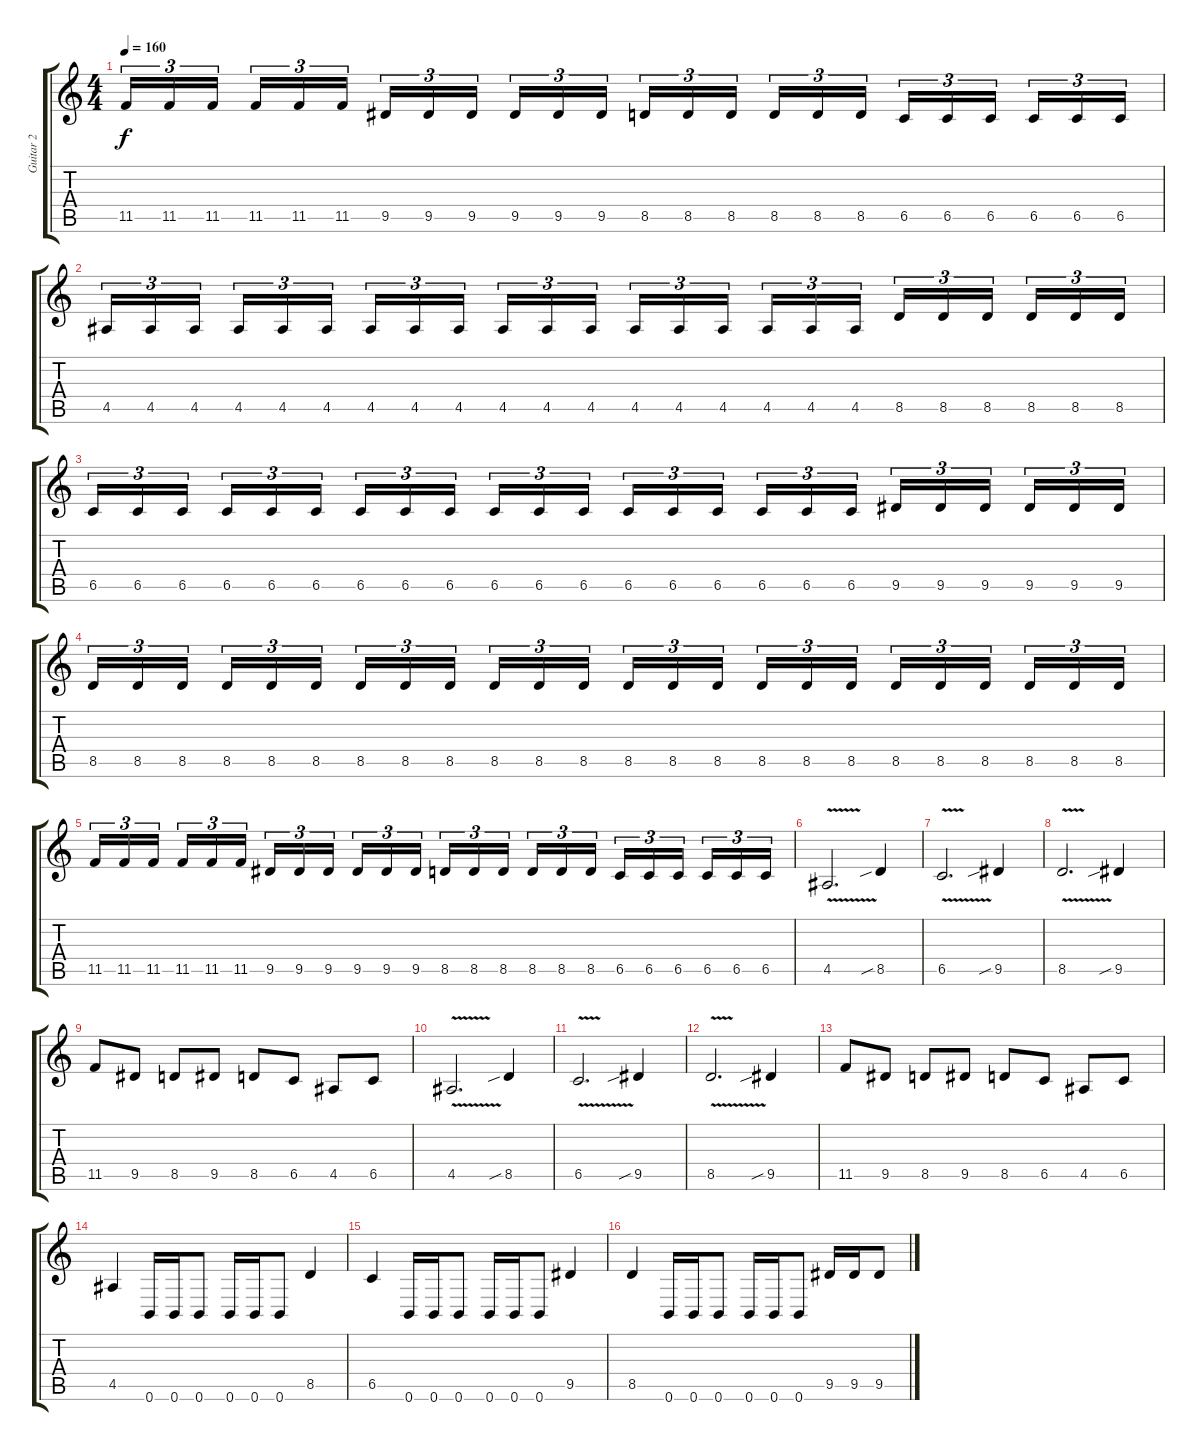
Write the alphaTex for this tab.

\track ("Guitar 2" "Guitar 2") {instrument distortionguitar}
\staff {score tabs}
\tuning (Db4 Ab3 E3 B2 Gb2 B1) {hide}
\ts (4 4)
\tempo 160
\clef g2
\ks c
11.5.16{tu (3 2) dy f} 11.5.16{tu (3 2)} 11.5.16{tu (3 2) beam splitsecondary} 11.5.16{tu (3 2)} 11.5.16{tu (3 2)} 11.5.16{tu (3 2)} 9.5.16{tu (3 2)} 9.5.16{tu (3 2)} 9.5.16{tu (3 2) beam splitsecondary} 9.5.16{tu (3 2)} 9.5.16{tu (3 2)} 9.5.16{tu (3 2)} 8.5.16{tu (3 2)} 8.5.16{tu (3 2)} 8.5.16{tu (3 2) beam splitsecondary} 8.5.16{tu (3 2)} 8.5.16{tu (3 2)} 8.5.16{tu (3 2)} 6.5.16{tu (3 2)} 6.5.16{tu (3 2)} 6.5.16{tu (3 2) beam splitsecondary} 6.5.16{tu (3 2)} 6.5.16{tu (3 2)} 6.5.16{tu (3 2)} |
4.5.16{tu (3 2)} 4.5.16{tu (3 2)} 4.5.16{tu (3 2) beam splitsecondary} 4.5.16{tu (3 2)} 4.5.16{tu (3 2)} 4.5.16{tu (3 2)} 4.5.16{tu (3 2)} 4.5.16{tu (3 2)} 4.5.16{tu (3 2) beam splitsecondary} 4.5.16{tu (3 2)} 4.5.16{tu (3 2)} 4.5.16{tu (3 2)} 4.5.16{tu (3 2)} 4.5.16{tu (3 2)} 4.5.16{tu (3 2) beam splitsecondary} 4.5.16{tu (3 2)} 4.5.16{tu (3 2)} 4.5.16{tu (3 2)} 8.5.16{tu (3 2)} 8.5.16{tu (3 2)} 8.5.16{tu (3 2) beam splitsecondary} 8.5.16{tu (3 2)} 8.5.16{tu (3 2)} 8.5.16{tu (3 2)} |
6.5.16{tu (3 2)} 6.5.16{tu (3 2)} 6.5.16{tu (3 2) beam splitsecondary} 6.5.16{tu (3 2)} 6.5.16{tu (3 2)} 6.5.16{tu (3 2)} 6.5.16{tu (3 2)} 6.5.16{tu (3 2)} 6.5.16{tu (3 2) beam splitsecondary} 6.5.16{tu (3 2)} 6.5.16{tu (3 2)} 6.5.16{tu (3 2)} 6.5.16{tu (3 2)} 6.5.16{tu (3 2)} 6.5.16{tu (3 2) beam splitsecondary} 6.5.16{tu (3 2)} 6.5.16{tu (3 2)} 6.5.16{tu (3 2)} 9.5.16{tu (3 2)} 9.5.16{tu (3 2)} 9.5.16{tu (3 2) beam splitsecondary} 9.5.16{tu (3 2)} 9.5.16{tu (3 2)} 9.5.16{tu (3 2)} |
8.5.16{tu (3 2)} 8.5.16{tu (3 2)} 8.5.16{tu (3 2) beam splitsecondary} 8.5.16{tu (3 2)} 8.5.16{tu (3 2)} 8.5.16{tu (3 2)} 8.5.16{tu (3 2)} 8.5.16{tu (3 2)} 8.5.16{tu (3 2) beam splitsecondary} 8.5.16{tu (3 2)} 8.5.16{tu (3 2)} 8.5.16{tu (3 2)} 8.5.16{tu (3 2)} 8.5.16{tu (3 2)} 8.5.16{tu (3 2) beam splitsecondary} 8.5.16{tu (3 2)} 8.5.16{tu (3 2)} 8.5.16{tu (3 2)} 8.5.16{tu (3 2)} 8.5.16{tu (3 2)} 8.5.16{tu (3 2) beam splitsecondary} 8.5.16{tu (3 2)} 8.5.16{tu (3 2)} 8.5.16{tu (3 2)} |
11.5.16{tu (3 2)} 11.5.16{tu (3 2)} 11.5.16{tu (3 2) beam splitsecondary} 11.5.16{tu (3 2)} 11.5.16{tu (3 2)} 11.5.16{tu (3 2)} 9.5.16{tu (3 2)} 9.5.16{tu (3 2)} 9.5.16{tu (3 2) beam splitsecondary} 9.5.16{tu (3 2)} 9.5.16{tu (3 2)} 9.5.16{tu (3 2)} 8.5.16{tu (3 2)} 8.5.16{tu (3 2)} 8.5.16{tu (3 2) beam splitsecondary} 8.5.16{tu (3 2)} 8.5.16{tu (3 2)} 8.5.16{tu (3 2)} 6.5.16{tu (3 2)} 6.5.16{tu (3 2)} 6.5.16{tu (3 2) beam splitsecondary} 6.5.16{tu (3 2)} 6.5.16{tu (3 2)} 6.5.16{tu (3 2)} |
4.5{v}.2{d} 8.5{sib}.4 |
6.5{v}.2{d} 9.5{sib}.4 |
8.5{v}.2{d} 9.5{sib}.4 |
11.5.8 9.5.8 8.5.8 9.5.8 8.5.8 6.5.8 4.5.8 6.5.8 |
4.5{v}.2{d} 8.5{sib}.4 |
6.5{v}.2{d} 9.5{sib}.4 |
8.5{v}.2{d} 9.5{sib}.4 |
11.5.8 9.5.8 8.5.8 9.5.8 8.5.8 6.5.8 4.5.8 6.5.8 |
4.5.4 0.6.16 0.6.16 0.6.8 0.6.16 0.6.16 0.6.8 8.5.4 |
6.5.4 0.6.16 0.6.16 0.6.8 0.6.16 0.6.16 0.6.8 9.5.4 |
8.5.4 0.6.16 0.6.16 0.6.8 0.6.16 0.6.16 0.6.8 9.5.16 9.5.16 9.5.8
